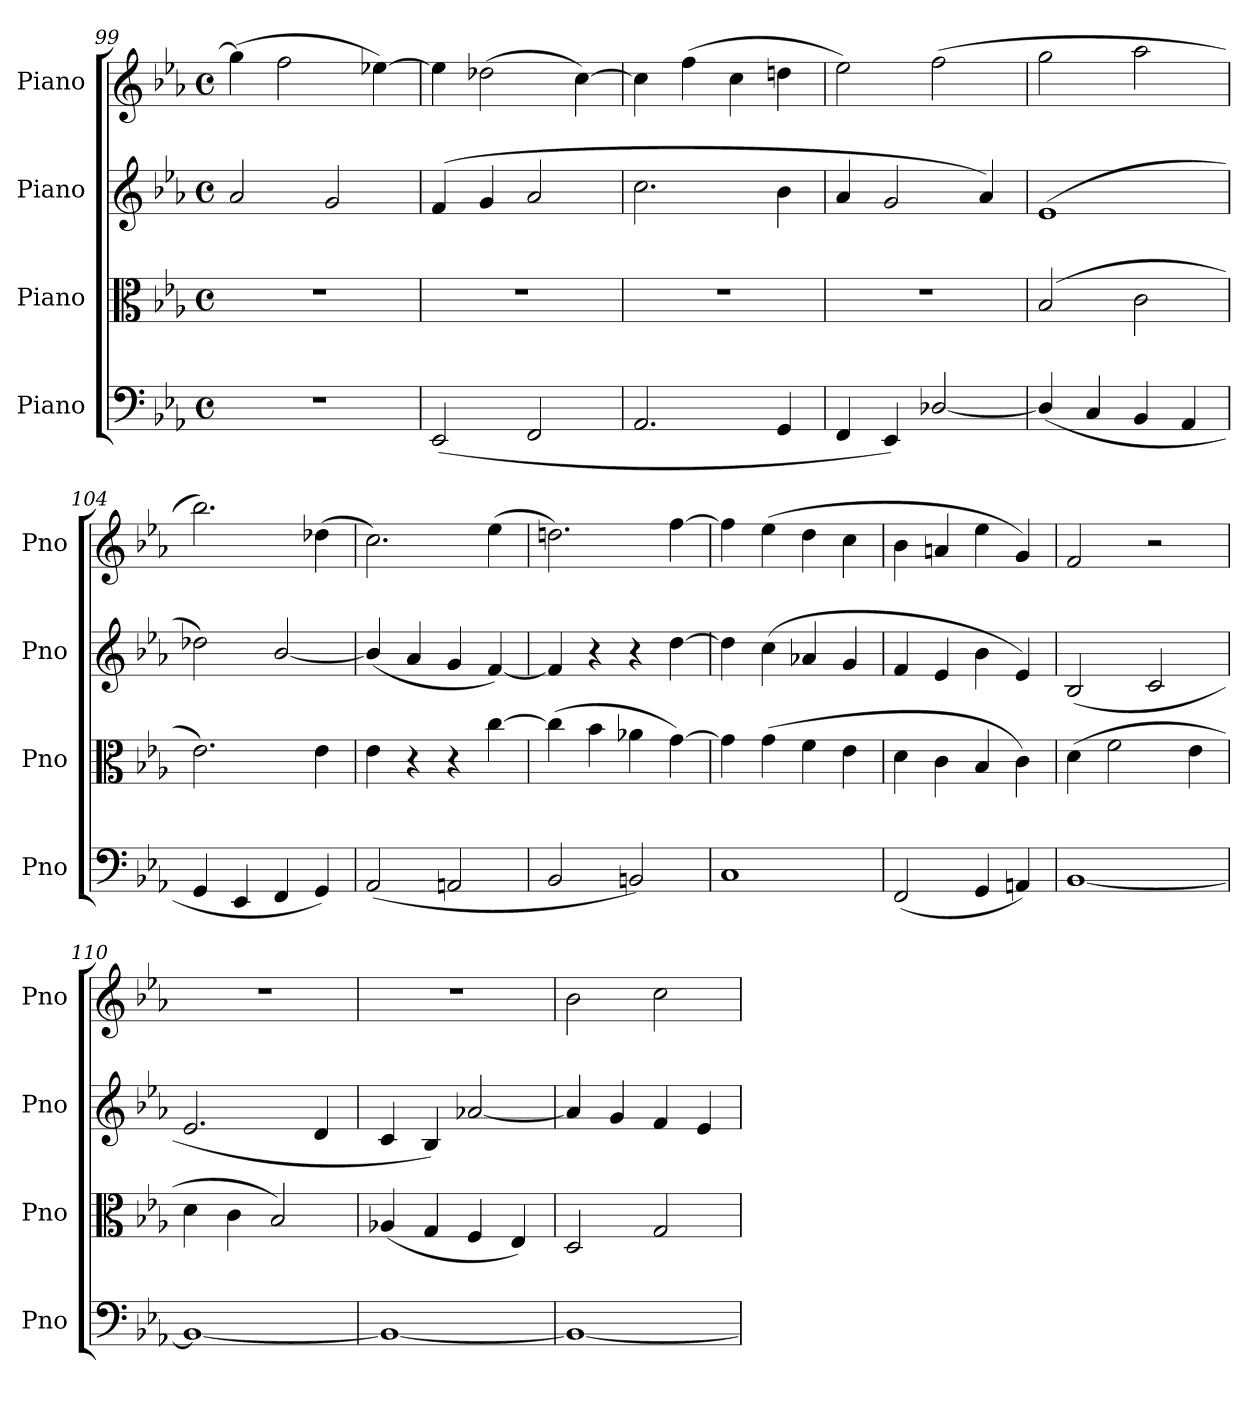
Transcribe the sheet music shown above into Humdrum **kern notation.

**kern	**kern	**kern	**kern
*part4	*part3	*part2	*part1
*staff4	*staff3	*staff2	*staff1
*I"Piano	*I"Piano	*I"Piano	*I"Piano
*I'Pno	*I'Pno	*I'Pno	*I'Pno
*clefF4	*clefC3	*clefG2	*clefG2
*k[b-e-a-]	*k[b-e-a-]	*k[b-e-a-]	*k[b-e-a-]
*M4/4	*M4/4	*M4/4	*M4/4
*met(c)	*met(c)	*met(c)	*met(c)
=99	=99	=99	=99
1r	1r	2a-/	(4gg\]
.	.	.	2ff\
.	.	2g/	.
.	.	.	[4ee-X\)
=100	=100	=100	=100
(2EE-/	1r	(4f/	4ee-\]
.	.	4g/	(2dd-X\
2FF/	.	2a-/	.
.	.	.	[4cc\)
=101	=101	=101	=101
2.AA-/	1r	2.cc\	4cc\]
.	.	.	(4ff\
.	.	.	4cc\
4GG/	.	4b-\	4ddn\
=102	=102	=102	=102
4FF/	1r	4a-/	2ee-\)
4EE-/)	.	2g/	.
[2D-X/	.	.	(2ff\
.	.	4a-/)	.
!!LO:LB:g=z
=103	=103	=103	=103
(4D-/]	(2B-/	(1e-	2gg\
4C/	.	.	.
4BB-/	2c\	.	2aa-\
4AA-/	.	.	.
=104	=104	=104	=104
4GG/	2.e-\)	2dd-X\)	2.bb-\)
4EE-/	.	.	.
4FF/	.	[2b-/	.
4GG/)	4e-\	.	(4dd-X\
=105	=105	=105	=105
(2AA-/	4e-\	(4b-/]	2.cc\)
.	4r	4a-/	.
2AAn/	4r	4g/	.
.	[4cc\	[4f/)	(4ee-\
=106	=106	=106	=106
2BB-/	(4cc\]	4f/]	2.ddn\)
.	4b-\	4r	.
2BBn/)	4a-X\	4r	.
.	[4g\)	[4dd\	[4ff\
=107	=107	=107	=107
1C	4g\]	4dd\]	4ff\]
.	(4g\	(4cc\	(4ee-\
.	4f\	4a-X/	4dd\
.	4e-\	4g/	4cc\
=108	=108	=108	=108
(2FF/	4d\	4f/	4b-\
.	4c\	4e-/	4an/
4GG/	4B-/	4b-\	4ee-\
4AAn/)	4c\)	4e-/)	4g/)
=109	=109	=109	=109
[1BB-	(4d\	(2B-/	2f/
.	2f\	.	.
.	.	2c/	2r
.	4e-\	.	.
=110	=110	=110	=110
1BB-_	4d\	2.e-/	1r
.	4c\	.	.
.	2B-/)	.	.
.	.	4d/	.
=111	=111	=111	=111
1BB-_	(4A-X/	4c/	1r
.	4G/	4B-/)	.
.	4F/	[2a-X/	.
.	4E-/)	.	.
=112	=112	=112	=112
1BB-_	2D/	4a-/]	2b-\
.	.	4g/	.
.	2G/	4f/	2cc\
.	.	4e-/	.
=	=	=	=
*-	*-	*-	*-
